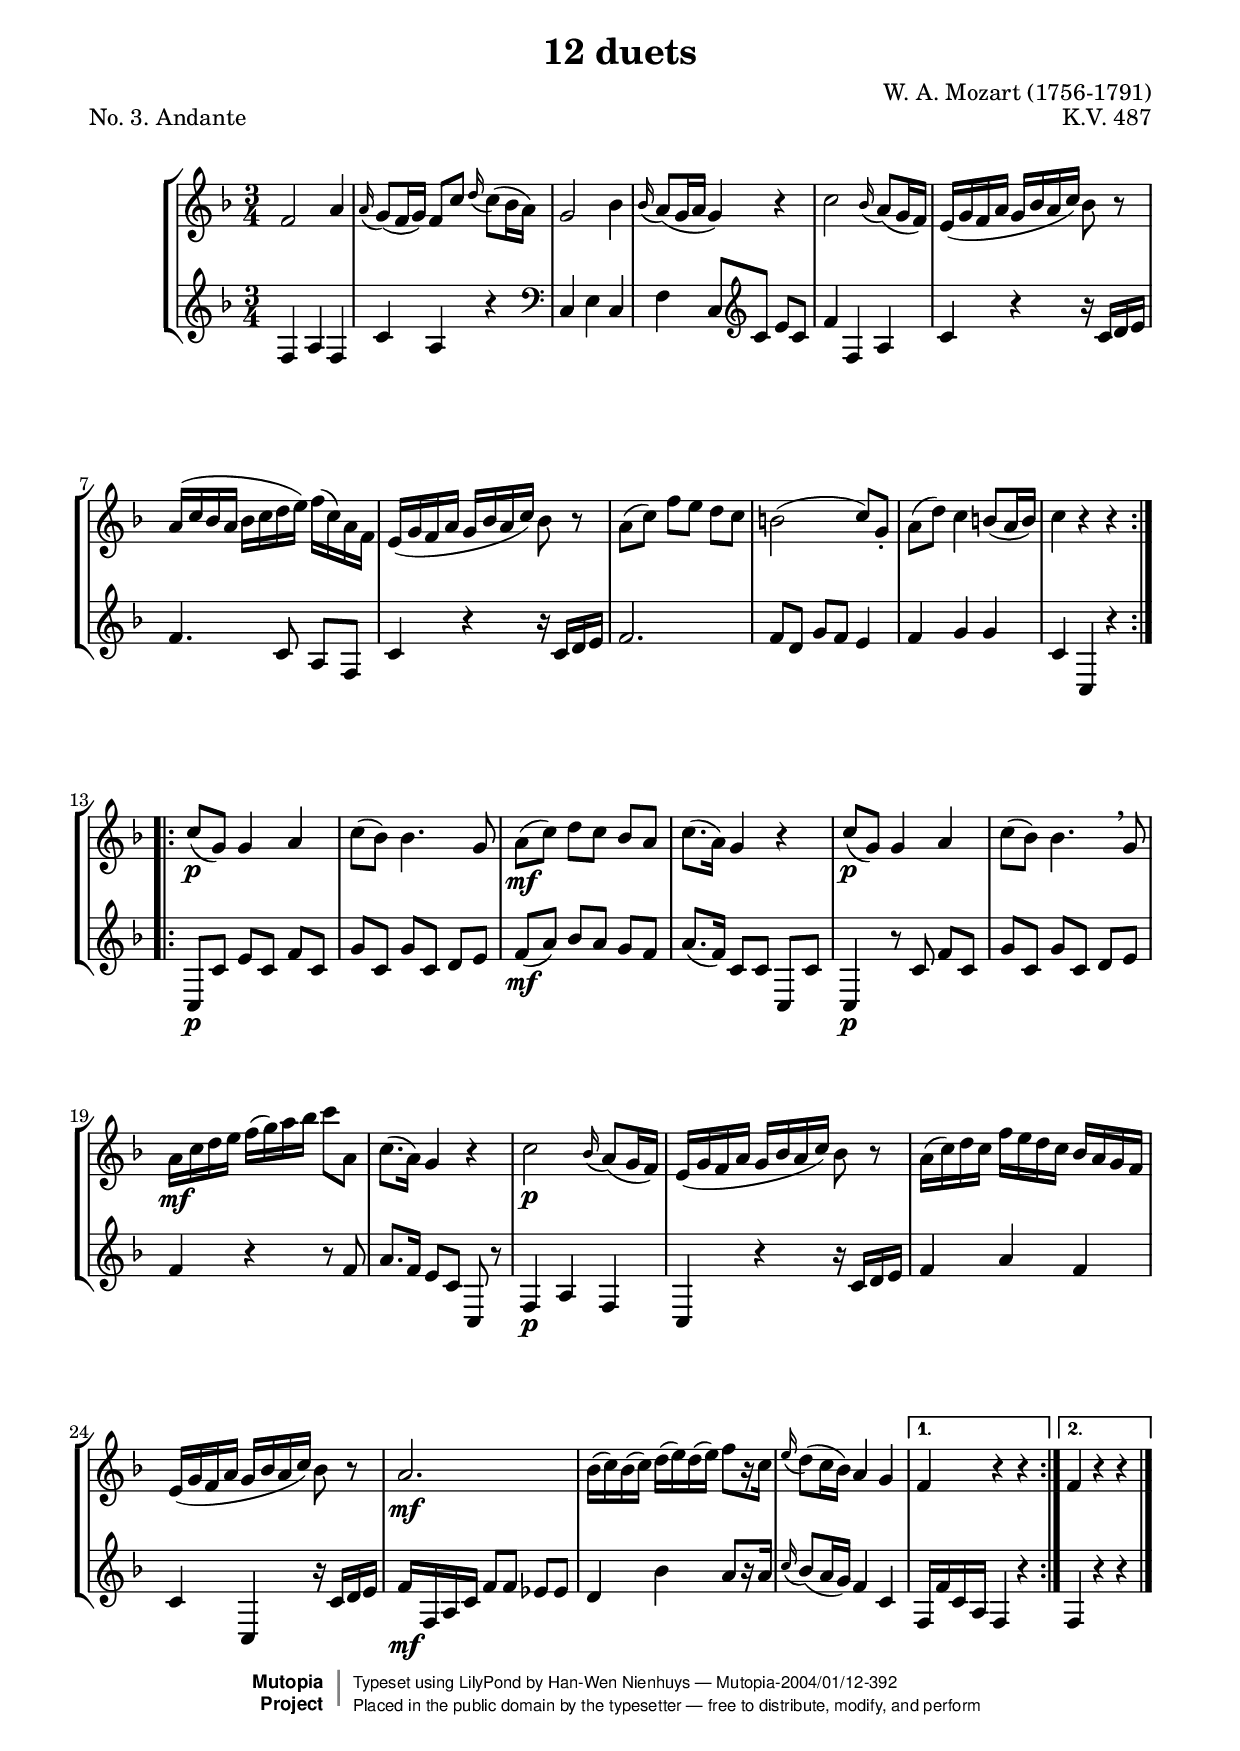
\version "2.19.7"

\version "2.19.7"

\header {
    title = "12 duets"
    composer = "W. A. Mozart (1756-1791)"
        
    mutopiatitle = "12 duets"
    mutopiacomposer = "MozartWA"
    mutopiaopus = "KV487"
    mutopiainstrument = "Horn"
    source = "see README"
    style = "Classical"
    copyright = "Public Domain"
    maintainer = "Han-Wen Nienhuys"
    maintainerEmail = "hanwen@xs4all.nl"
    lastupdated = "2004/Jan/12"
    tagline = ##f
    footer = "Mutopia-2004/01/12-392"
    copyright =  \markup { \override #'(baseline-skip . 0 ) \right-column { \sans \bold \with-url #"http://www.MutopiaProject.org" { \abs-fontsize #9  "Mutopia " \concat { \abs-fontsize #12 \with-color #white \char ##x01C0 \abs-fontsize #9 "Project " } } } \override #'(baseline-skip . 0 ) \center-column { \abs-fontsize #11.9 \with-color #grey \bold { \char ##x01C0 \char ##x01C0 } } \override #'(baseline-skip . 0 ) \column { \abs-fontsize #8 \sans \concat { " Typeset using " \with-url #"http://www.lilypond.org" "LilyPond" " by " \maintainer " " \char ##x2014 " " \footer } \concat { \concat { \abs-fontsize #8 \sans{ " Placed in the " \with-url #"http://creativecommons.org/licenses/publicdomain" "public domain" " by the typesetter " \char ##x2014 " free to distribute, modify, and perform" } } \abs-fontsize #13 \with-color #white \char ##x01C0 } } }
    opus = "K.V. 487"
}


\paper { ragged-last-bottom = ##f
    % previously
    line-width = 18.0\cm
    % but looked asymetrical
    left-margin = 15\mm
    right-margin = 15\mm
}


global =  {
    \time 3/4
    \key f \major
    % group eight notes on twos
    \set Timing.beamExceptions = #'()
    \set Timing.baseMoment = #(ly:make-moment 1/4)
    \set Timing.beatStructure = #'(1 1 1)
    }

hornI =  \relative c' {
    \repeat volta 2 {
	f2 a4 |
	\appoggiatura a16 g8( f16 g)  f8 c' \appoggiatura d16 c8( bes16 a) |
	g2 bes4 \appoggiatura bes16 a8( g16 a g4) r |
	c2 \appoggiatura bes16 a8( g16 f)|
	e (g f a g bes a c) bes8 r |
	a16( c bes a bes c d e ) f( c) a f|
	e ( g f a g bes a c) bes8 r
	a8( c ) f e d c b2( c8) g-. |
	a(d) c4 b8 ( a16 b )
	\octaveCheck c''
	c4 r r 
	}
    \break
    \repeat volta 2 {
	c8(-\p g) g4 a
	c8( bes) bes4. g8
	a8\mf( c ) d c bes a |
	c8.( a16) g4 r |
	c8(\p g) g4 a4 |
	c8( bes) bes4. \breathe g8|
	\octaveCheck a'
	a16\mf c d e f(g) a bes c8 a,
	c8.( a16) g4 r
	c2\p

       % Stosser puts the big slur over hte grace as well.
	\appoggiatura bes16 a8( g16 f) |
	\octaveCheck e'
	e16 ( g f a g bes a c) bes8 r |
	a16( c ) d c f e d c bes a g f |
	e( g f a g bes a c) bes8 r |
	a2.\mf |
	bes16( c) bes(c ) d( e) d(e) f8[ r16 c]
	\appoggiatura e16 d8( c16 bes) a4 g |
	
	}
    \alternative {
	{ f4 r r }
	{ f4 r r }
	}
     \bar "|."
	
}

hornII =  \relative c {
     \repeat volta 2 {
	f4 a f c' a r |
	\clef bass
	c, e c f c8 \clef treble c'8 e c |
	\octaveCheck f'
	f4 f, a c4 r r16 c d e |
	f4. c8 a f c'4 r r16 c d e
	f2. |
	f8 d g f e4 |
	f4 g g |
	c, c, r \octaveCheck c
	}
    \repeat volta 2 {
	c8\p c' e c f c g' c, g' c, d e |
	f8(\mf a) bes a g f |
	a8.( f16) c8 c c, c' |
	c,4 \p r8 c'8 f c g' c, g' c, d e |
	f4 r r8 f8 a8. f16 e8 c c, r |
	f4\p a f|
	c r r16 c'16 d e |
	\octaveCheck f'
	f4 a f |
	c c, r16 c' 16 d e f\mf f, a c f8 f es es |
	\octaveCheck d'
	d4 bes' a8[ r16 a16] |
	\appoggiatura c bes8( a16 g) f4 c |
	}
    \alternative {
	{ f,16 f'c a f4 r }
	{ f4 r r }
	}
     \bar "|."
    }




\score {
\new StaffGroup   <<
    \new Staff << \global \hornI >>
    \new Staff <<\global \hornII >>
    >>

   \layout {
       \context {
	   \Score
	   \override SpacingSpanner.common-shortest-duration = #(ly:make-moment 1/8)
       }

}

  \midi {
    \tempo 4 = 65
    }

\header {
    piece = "No. 3. Andante"
}
}
